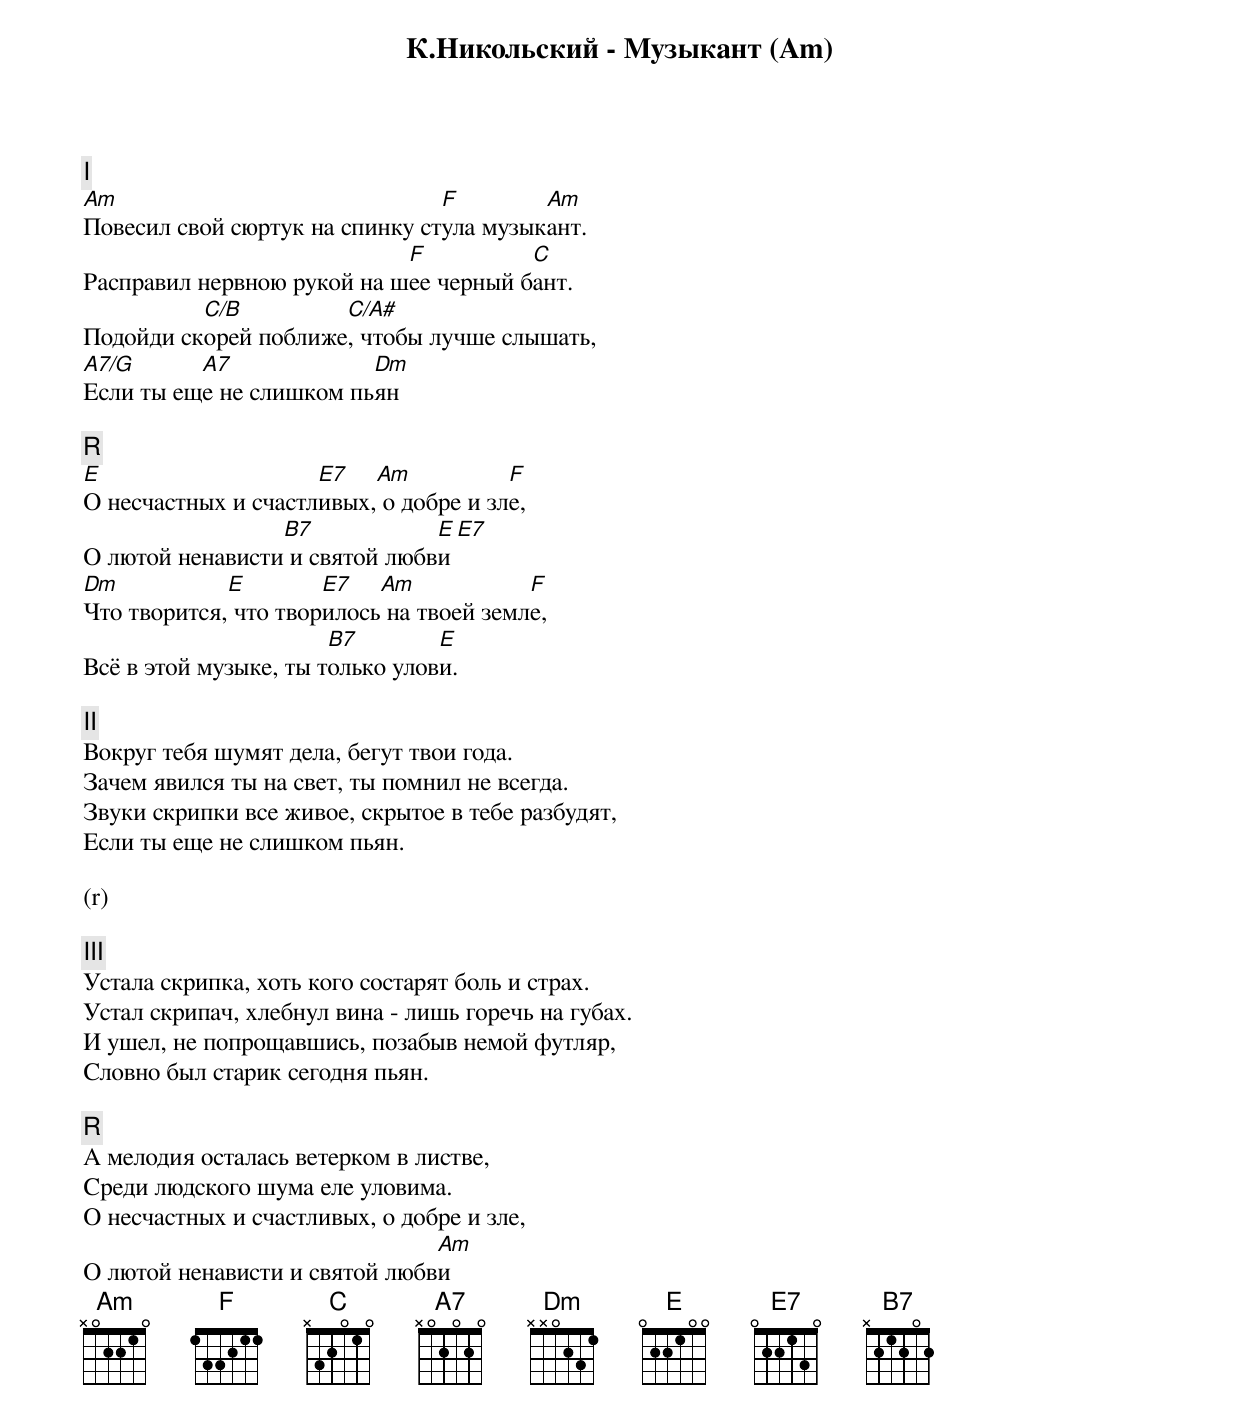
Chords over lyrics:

К.Никольский - Музыкант (Am)

[I]
Am                              F        Am
Повесил свой сюртук на спинку стула музыкант.
                            F          C
Расправил нервною рукой на шее черный бант.
          C/B         C/A#
Подойди скорей поближе, чтобы лучше слышать,
A7/G      A7             Dm
Если ты еще не слишком пьян

[R]
E                    E7   Am           F
О несчастных и счастливых, о добре и зле,
                 B7            E E7
О лютой ненависти и святой любви
Dm           E        E7   Am            F
Что творится, что творилось на твоей земле,
                       B7        E
Всё в этой музыке, ты только улови.

[II]
Вокруг тебя шумят дела, бегут твои года.
Зачем явился ты на свет, ты помнил не всегда.
Звуки скрипки все живое, скрытое в тебе разбудят,
Если ты еще не слишком пьян.

(r)

[III]
Устала скрипка, хоть кого состарят боль и страх.
Устал скрипач, хлебнул вина - лишь горечь на губах.
И ушел, не попрощавшись, позабыв немой футляр,
Словно был старик сегодня пьян.

[R]
А мелодия осталась ветерком в листве,
Среди людского шума еле уловима.
О несчастных и счастливых, о добре и зле,
                               Am
О лютой ненависти и святой любви
